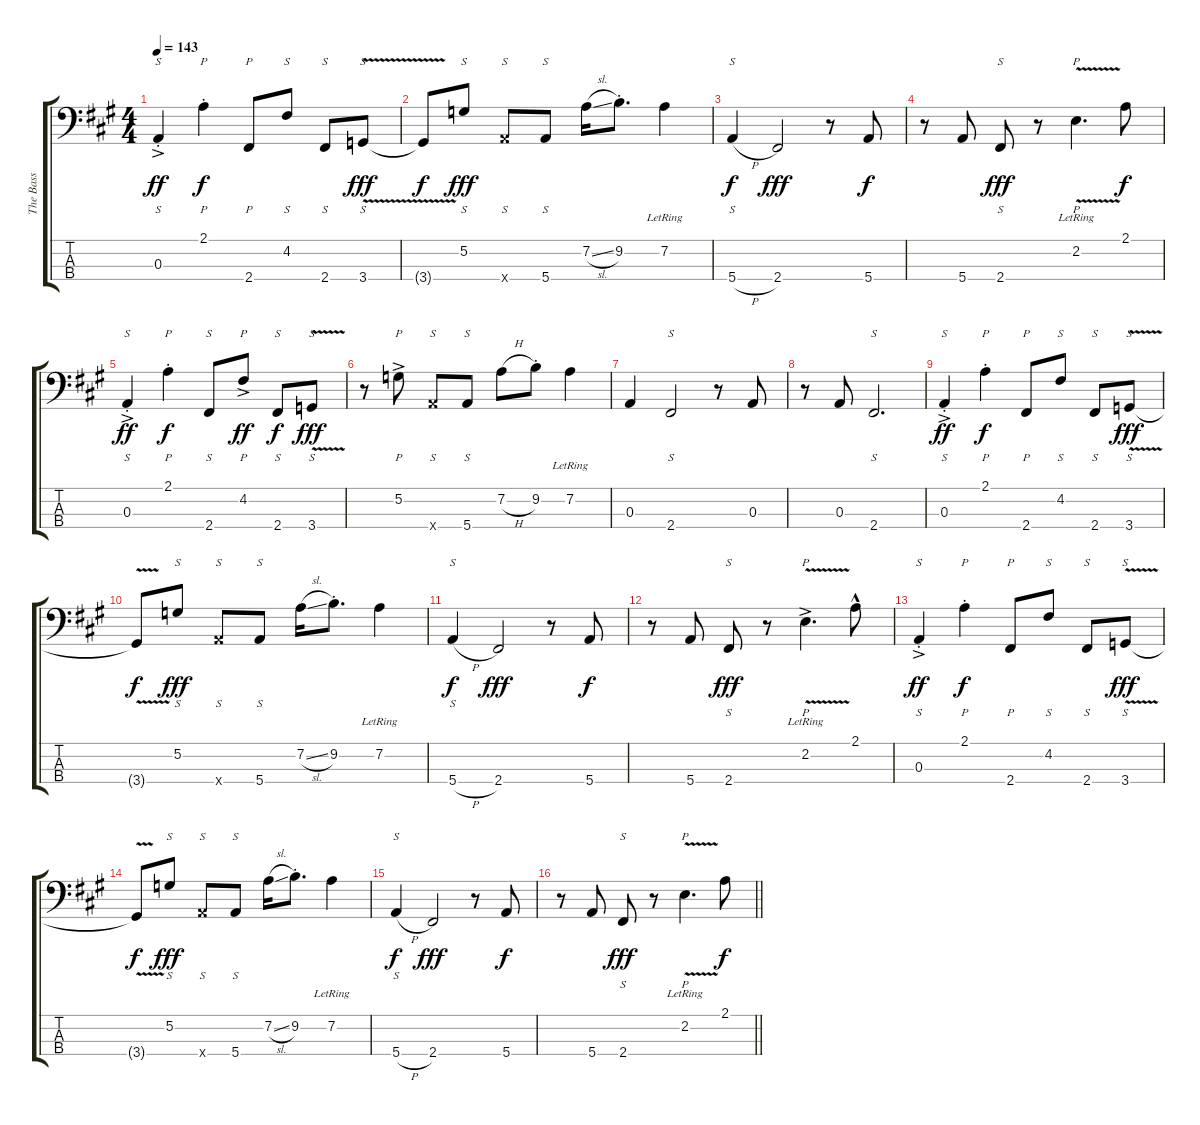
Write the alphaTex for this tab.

\track ("The Bass" "The Bass") {instrument electricbassfinger}
\staff {score tabs}
\tuning (G2 D2 A1 E1) {hide}
\ts (4 4)
\tempo 143
\clef f4
\ks a
0.3{ac st}.4{s dy ff} 2.1{st}.4{p dy f} 2.4.8{p} 4.2.8{s} 2.4.8{s} 3.4{v}.8{s dy fff} |
3.4{t}.8{dy f} 5.2.8{s dy fff} 5.4{x}.8{s} 5.4.8{s} 7.2{sl}.16 9.2{st}.8{d} 7.2{lr}.4 |
5.4{h}.4{s dy f} 2.4.2{dy fff} r.8 5.4.8{dy f} |
r.8 5.4.8 2.4.8{s dy fff} r.8 2.2{v lr}.4{p d} 2.1.8{dy f} |
0.3{ac st}.4{s dy ff} 2.1{st}.4{p dy f} 2.4.8{s} 4.2{ac}.8{p dy ff} 2.4.8{s dy f} 3.4{v}.8{s dy fff} |
r.8 5.2{ac}.8{p} 5.4{x}.8{s} 5.4.8{s} 7.2{h}.8 9.2{st}.8 7.2{lr}.4 |
0.3.4 2.4.2{s} r.8 0.3.8 |
r.8 0.3.8 2.4.2{s d} |
0.3{ac st}.4{s dy ff} 2.1{st}.4{p dy f} 2.4.8{p} 4.2.8{s} 2.4.8{s} 3.4{v}.8{s dy fff} |
3.4{t}.8{dy f} 5.2.8{s dy fff} 5.4{x}.8{s} 5.4.8{s} 7.2{sl}.16 9.2{st}.8{d} 7.2{lr}.4 |
5.4{h}.4{s dy f} 2.4.2{dy fff} r.8 5.4.8{dy f} |
r.8 5.4.8 2.4.8{s dy fff} r.8 2.2{v ac lr}.4{p d} 2.1{hac}.8 |
0.3{ac st}.4{s dy ff} 2.1{st}.4{p dy f} 2.4.8{p} 4.2.8{s} 2.4.8{s} 3.4{v}.8{s dy fff} |
3.4{t}.8{dy f} 5.2.8{s dy fff} 5.4{x}.8{s} 5.4.8{s} 7.2{sl}.16 9.2{st}.8{d} 7.2{lr}.4 |
5.4{h}.4{s dy f} 2.4.2{dy fff} r.8 5.4.8{dy f} |
\barLineRight lightlight
r.8 5.4.8 2.4.8{s dy fff} r.8 2.2{v lr}.4{p d} 2.1.8{dy f}
